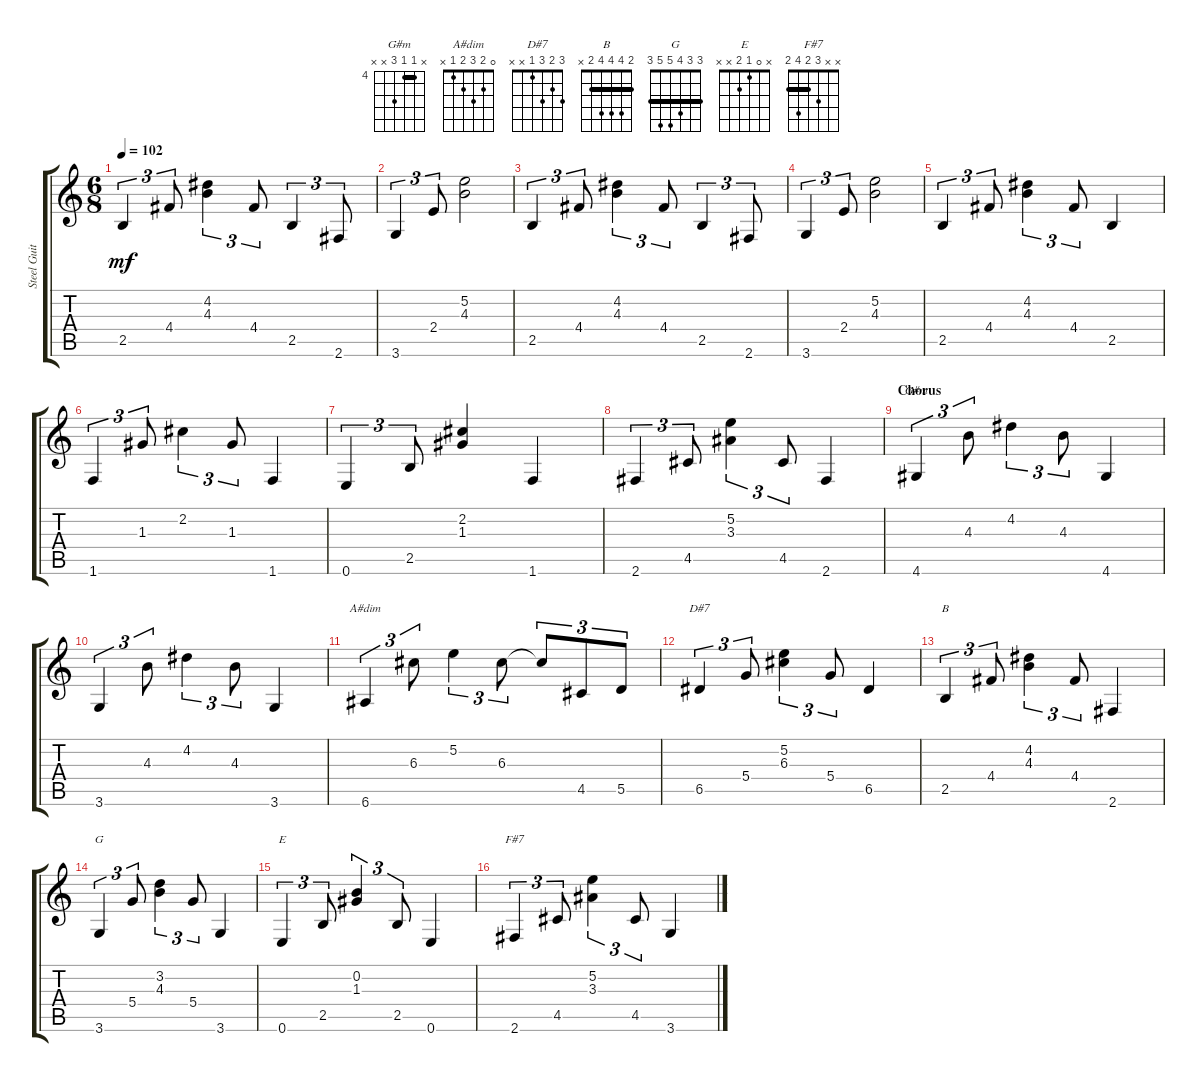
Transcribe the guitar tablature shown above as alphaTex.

\track ("Steel Guitar" "Steel Guit") {instrument acousticguitarsteel}
\staff {score tabs}
\tuning (E4 B3 G3 D3 A2 E2) {hide}
\chord ("G#m" x 4 4 6 x x) {firstfret 4 barre 4}
\chord ("A#dim" 0 2 3 2 1 x)
\chord ("D#7" 3 2 3 1 x x)
\chord ("B" 2 4 4 4 2 x) {barre 2}
\chord ("G" 3 3 4 5 5 3) {barre 3}
\chord ("E" x 0 1 2 x x)
\chord ("F#7" x x 3 2 4 2) {barre 2}
\ts (6 8)
\tempo 102
\clef g2
\ks c
2.5.4{tu (3 2) dy mf} 4.4.8{tu (3 2)} (4.2 4.3).4{tu (3 2)} 4.4.8{tu (3 2)} 2.5.4{tu (3 2)} 2.6.8{tu (3 2)} |
3.6.4{tu (3 2)} 2.4.8{tu (3 2)} (5.2 4.3).2 |
2.5.4{tu (3 2)} 4.4.8{tu (3 2)} (4.2 4.3).4{tu (3 2)} 4.4.8{tu (3 2)} 2.5.4{tu (3 2)} 2.6.8{tu (3 2)} |
3.6.4{tu (3 2)} 2.4.8{tu (3 2)} (5.2 4.3).2 |
2.5.4{tu (3 2)} 4.4.8{tu (3 2)} (4.2 4.3).4{tu (3 2)} 4.4.8{tu (3 2)} 2.5.4 |
1.6.4{tu (3 2)} 1.3.8{tu (3 2)} 2.2.4{tu (3 2)} 1.3.8{tu (3 2)} 1.6.4 |
0.6.4{tu (3 2)} 2.5.8{tu (3 2)} (2.2 1.3).4 1.6.4 |
2.6.4{tu (3 2)} 4.5.8{tu (3 2)} (5.2 3.3).4{tu (3 2)} 4.5.8{tu (3 2)} 2.6.4 |
\section ("" "Chorus")
4.6.4{tu (3 2) ch "G#m"} 4.3.8{tu (3 2)} 4.2.4{tu (3 2)} 4.3.8{tu (3 2)} 4.6.4 |
3.6.4{tu (3 2)} 4.3.8{tu (3 2)} 4.2.4{tu (3 2)} 4.3.8{tu (3 2)} 3.6.4 |
6.6.4{tu (3 2) ch "A#dim"} 6.3.8{tu (3 2)} 5.2.4{tu (3 2)} 6.3.8{tu (3 2)} 6.3{t}.8{tu (3 2)} 4.5.8{tu (3 2)} 5.5.8{tu (3 2)} |
6.5.4{tu (3 2) ch "D#7"} 5.4.8{tu (3 2)} (5.2 6.3).4{tu (3 2)} 5.4.8{tu (3 2)} 6.5.4 |
2.5.4{tu (3 2) ch "B"} 4.4.8{tu (3 2)} (4.2 4.3).4{tu (3 2)} 4.4.8{tu (3 2)} 2.6.4 |
3.6.4{tu (3 2) ch "G"} 5.4.8{tu (3 2)} (3.2 4.3).4{tu (3 2)} 5.4.8{tu (3 2)} 3.6.4 |
0.6.4{tu (3 2) ch "E"} 2.5.8{tu (3 2)} (0.2 1.3).4{tu (3 2)} 2.5.8{tu (3 2)} 0.6.4 |
2.6.4{tu (3 2) ch "F#7"} 4.5.8{tu (3 2)} (5.2 3.3).4{tu (3 2)} 4.5.8{tu (3 2)} 3.6.4
